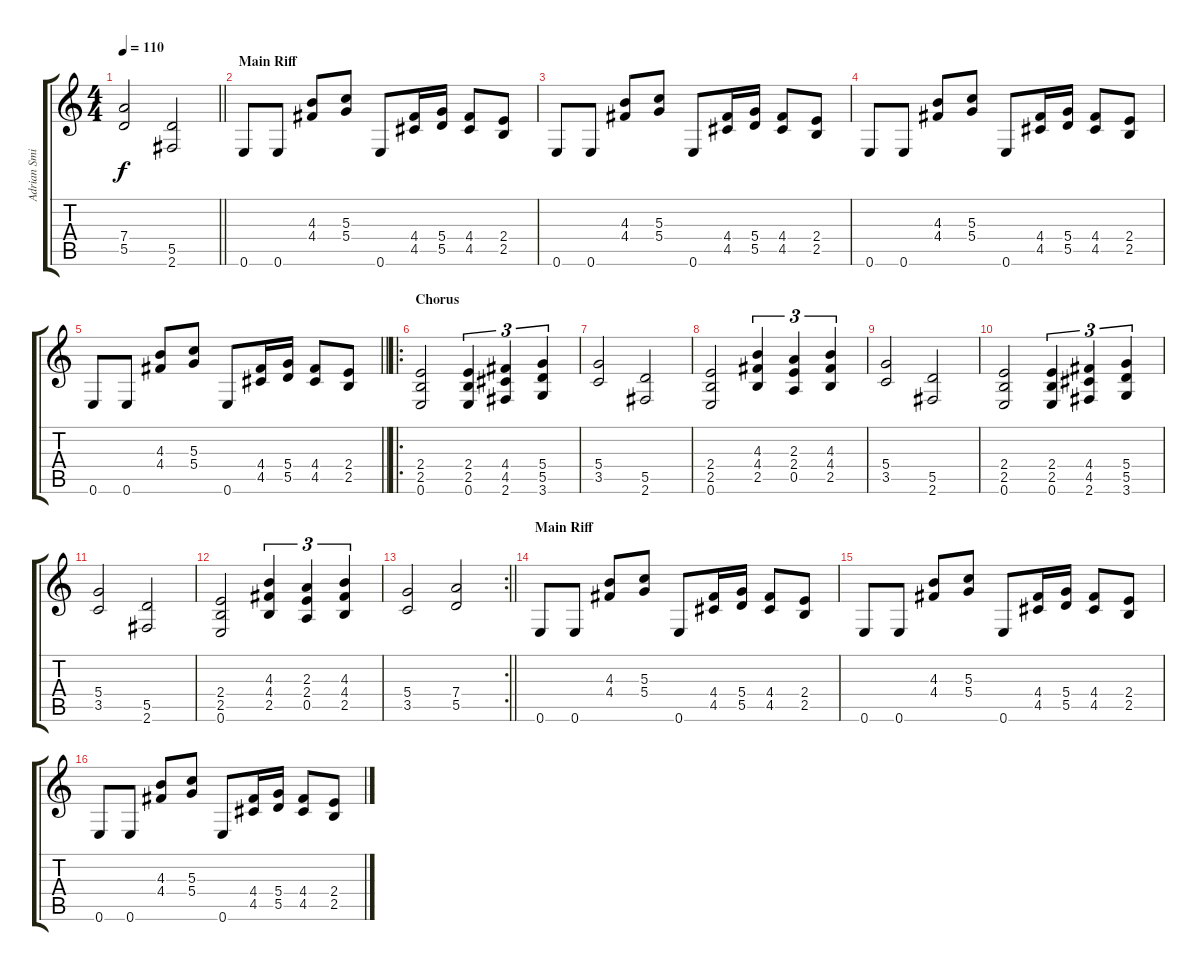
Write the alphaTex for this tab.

\track ("Adrian Smith : (Distortion)" "Adrian Smi") {instrument distortionguitar}
\staff {score tabs}
\tuning (E4 B3 G3 D3 A2 E2) {hide}
\ts (4 4)
\tempo 110
\clef g2
\barLineRight lightlight
\ks c
(7.4 5.5).2{dy f} (5.5 2.6).2 |
\section ("" "Main Riff")
0.6.8 0.6.8 (4.3 4.4).8 (5.3 5.4).8 0.6.8 (4.4 4.5).16 (5.4 5.5).16 (4.4 4.5).8 (2.4 2.5).8 |
0.6.8 0.6.8 (4.3 4.4).8 (5.3 5.4).8 0.6.8 (4.4 4.5).16 (5.4 5.5).16 (4.4 4.5).8 (2.4 2.5).8 |
0.6.8 0.6.8 (4.3 4.4).8 (5.3 5.4).8 0.6.8 (4.4 4.5).16 (5.4 5.5).16 (4.4 4.5).8 (2.4 2.5).8 |
\barLineRight lightlight
0.6.8 0.6.8 (4.3 4.4).8 (5.3 5.4).8 0.6.8 (4.4 4.5).16 (5.4 5.5).16 (4.4 4.5).8 (2.4 2.5).8 |
\ro
\section ("" "Chorus")
(2.4 2.5 0.6).2 (2.4 2.5 0.6).4{tu (3 2)} (4.4 4.5 2.6).4{tu (3 2)} (5.4 5.5 3.6).4{tu (3 2)} |
(5.4 3.5).2 (5.5 2.6).2 |
(2.4 2.5 0.6).2 (4.3 4.4 2.5).4{tu (3 2)} (2.3 2.4 0.5).4{tu (3 2)} (4.3 4.4 2.5).4{tu (3 2)} |
(5.4 3.5).2 (5.5 2.6).2 |
(2.4 2.5 0.6).2 (2.4 2.5 0.6).4{tu (3 2)} (4.4 4.5 2.6).4{tu (3 2)} (5.4 5.5 3.6).4{tu (3 2)} |
(5.4 3.5).2 (5.5 2.6).2 |
(2.4 2.5 0.6).2 (4.3 4.4 2.5).4{tu (3 2)} (2.3 2.4 0.5).4{tu (3 2)} (4.3 4.4 2.5).4{tu (3 2)} |
\rc 2
\barLineRight lightlight
(5.4 3.5).2 (7.4 5.5).2 |
\section ("" "Main Riff")
0.6.8 0.6.8 (4.3 4.4).8 (5.3 5.4).8 0.6.8 (4.4 4.5).16 (5.4 5.5).16 (4.4 4.5).8 (2.4 2.5).8 |
0.6.8 0.6.8 (4.3 4.4).8 (5.3 5.4).8 0.6.8 (4.4 4.5).16 (5.4 5.5).16 (4.4 4.5).8 (2.4 2.5).8 |
0.6.8 0.6.8 (4.3 4.4).8 (5.3 5.4).8 0.6.8 (4.4 4.5).16 (5.4 5.5).16 (4.4 4.5).8 (2.4 2.5).8
